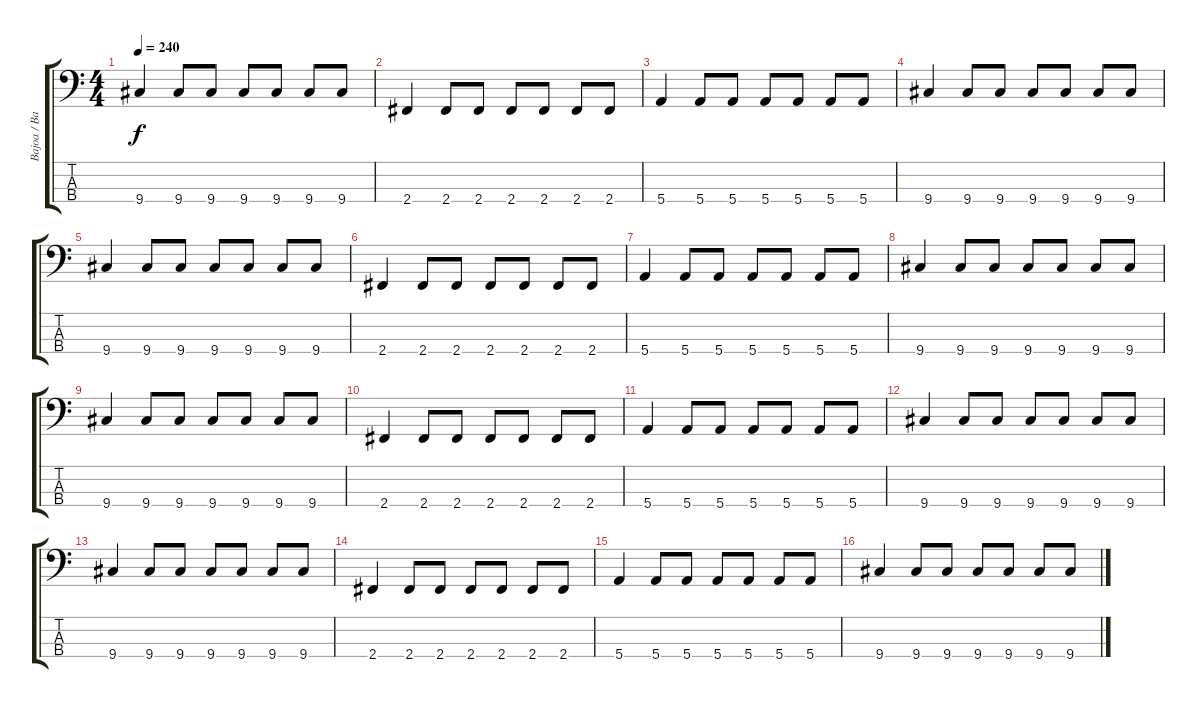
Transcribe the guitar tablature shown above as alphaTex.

\track ("Bajoa / Bajo" "Bajoa / Ba") {instrument electricbasspick}
\staff {score tabs}
\tuning (G2 D2 A1 E1) {hide}
\ts (4 4)
\tempo 240
\clef f4
\ks c
9.4.4{dy f} 9.4.8 9.4.8 9.4.8 9.4.8 9.4.8 9.4.8 |
2.4.4 2.4.8 2.4.8 2.4.8 2.4.8 2.4.8 2.4.8 |
5.4.4 5.4.8 5.4.8 5.4.8 5.4.8 5.4.8 5.4.8 |
9.4.4 9.4.8 9.4.8 9.4.8 9.4.8 9.4.8 9.4.8 |
9.4.4 9.4.8 9.4.8 9.4.8 9.4.8 9.4.8 9.4.8 |
2.4.4 2.4.8 2.4.8 2.4.8 2.4.8 2.4.8 2.4.8 |
5.4.4 5.4.8 5.4.8 5.4.8 5.4.8 5.4.8 5.4.8 |
9.4.4 9.4.8 9.4.8 9.4.8 9.4.8 9.4.8 9.4.8 |
\section ("" "")
9.4.4 9.4.8 9.4.8 9.4.8 9.4.8 9.4.8 9.4.8 |
\section ("" "")
2.4.4 2.4.8 2.4.8 2.4.8 2.4.8 2.4.8 2.4.8 |
5.4.4 5.4.8 5.4.8 5.4.8 5.4.8 5.4.8 5.4.8 |
\section ("" "")
9.4.4 9.4.8 9.4.8 9.4.8 9.4.8 9.4.8 9.4.8 |
9.4.4 9.4.8 9.4.8 9.4.8 9.4.8 9.4.8 9.4.8 |
2.4.4 2.4.8 2.4.8 2.4.8 2.4.8 2.4.8 2.4.8 |
5.4.4 5.4.8 5.4.8 5.4.8 5.4.8 5.4.8 5.4.8 |
9.4.4 9.4.8 9.4.8 9.4.8 9.4.8 9.4.8 9.4.8
